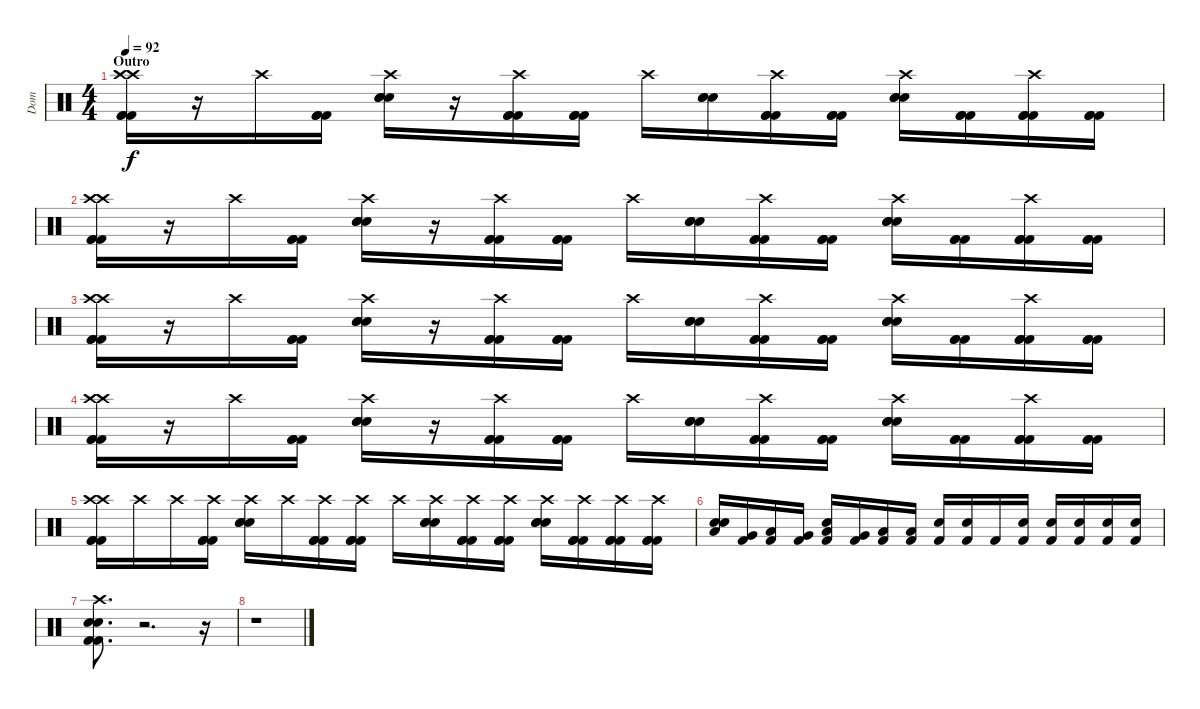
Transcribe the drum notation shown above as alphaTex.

\track ("Dom" "Dom") {instrument percussion}
\staff {score}
\articulation defaults
\ts (4 4)
\section ("" "Outro")
\tempo 92
\clef neutral
\ks c
("Crash high (hit)" "Crash high (hit)" "Kick (hit) 2" "Kick (hit) 2" "Kick (hit) 2").16{dy f} r.16 "Crash high (hit)".16 ("Kick (hit) 2" "Kick (hit) 2" "Kick (hit) 2").16 ("Crash high (hit)" "Electric Snare (hit)" "Electric Snare (hit)" "Electric Snare (hit)").16 r.16 ("Crash high (hit)" "Kick (hit) 2" "Kick (hit) 2" "Kick (hit) 2").16 ("Kick (hit) 2" "Kick (hit) 2" "Kick (hit) 2").16 "Crash high (hit)".16 ("Electric Snare (hit)" "Electric Snare (hit)" "Electric Snare (hit)").16 ("Crash high (hit)" "Kick (hit) 2" "Kick (hit) 2" "Kick (hit) 2").16 ("Kick (hit) 2" "Kick (hit) 2" "Kick (hit) 2").16 ("Crash high (hit)" "Electric Snare (hit)" "Electric Snare (hit)" "Electric Snare (hit)").16 ("Kick (hit) 2" "Kick (hit) 2" "Kick (hit) 2").16 ("Crash high (hit)" "Kick (hit) 2" "Kick (hit) 2" "Kick (hit) 2").16 ("Kick (hit) 2" "Kick (hit) 2" "Kick (hit) 2").16 |
("Crash high (hit)" "Crash high (hit)" "Kick (hit) 2" "Kick (hit) 2" "Kick (hit) 2").16 r.16 "Crash high (hit)".16 ("Kick (hit) 2" "Kick (hit) 2" "Kick (hit) 2").16 ("Crash high (hit)" "Electric Snare (hit)" "Electric Snare (hit)" "Electric Snare (hit)").16 r.16 ("Crash high (hit)" "Kick (hit) 2" "Kick (hit) 2" "Kick (hit) 2").16 ("Kick (hit) 2" "Kick (hit) 2" "Kick (hit) 2").16 "Crash high (hit)".16 ("Electric Snare (hit)" "Electric Snare (hit)" "Electric Snare (hit)").16 ("Crash high (hit)" "Kick (hit) 2" "Kick (hit) 2" "Kick (hit) 2").16 ("Kick (hit) 2" "Kick (hit) 2" "Kick (hit) 2").16 ("Crash high (hit)" "Electric Snare (hit)" "Electric Snare (hit)" "Electric Snare (hit)").16 ("Kick (hit) 2" "Kick (hit) 2" "Kick (hit) 2").16 ("Crash high (hit)" "Kick (hit) 2" "Kick (hit) 2" "Kick (hit) 2").16 ("Kick (hit) 2" "Kick (hit) 2" "Kick (hit) 2").16 |
("Crash high (hit)" "Crash high (hit)" "Kick (hit) 2" "Kick (hit) 2" "Kick (hit) 2").16 r.16 "Crash high (hit)".16 ("Kick (hit) 2" "Kick (hit) 2" "Kick (hit) 2").16 ("Crash high (hit)" "Electric Snare (hit)" "Electric Snare (hit)" "Electric Snare (hit)").16 r.16 ("Crash high (hit)" "Kick (hit) 2" "Kick (hit) 2" "Kick (hit) 2").16 ("Kick (hit) 2" "Kick (hit) 2" "Kick (hit) 2").16 "Crash high (hit)".16 ("Electric Snare (hit)" "Electric Snare (hit)" "Electric Snare (hit)").16 ("Crash high (hit)" "Kick (hit) 2" "Kick (hit) 2" "Kick (hit) 2").16 ("Kick (hit) 2" "Kick (hit) 2" "Kick (hit) 2").16 ("Crash high (hit)" "Electric Snare (hit)" "Electric Snare (hit)" "Electric Snare (hit)").16 ("Kick (hit) 2" "Kick (hit) 2" "Kick (hit) 2").16 ("Crash high (hit)" "Kick (hit) 2" "Kick (hit) 2" "Kick (hit) 2").16 ("Kick (hit) 2" "Kick (hit) 2" "Kick (hit) 2").16 |
("Crash high (hit)" "Crash high (hit)" "Kick (hit) 2" "Kick (hit) 2" "Kick (hit) 2").16 r.16 "Crash high (hit)".16 ("Kick (hit) 2" "Kick (hit) 2" "Kick (hit) 2").16 ("Crash high (hit)" "Electric Snare (hit)" "Electric Snare (hit)" "Electric Snare (hit)").16 r.16 ("Crash high (hit)" "Kick (hit) 2" "Kick (hit) 2" "Kick (hit) 2").16 ("Kick (hit) 2" "Kick (hit) 2" "Kick (hit) 2").16 "Crash high (hit)".16 ("Electric Snare (hit)" "Electric Snare (hit)" "Electric Snare (hit)").16 ("Crash high (hit)" "Kick (hit) 2" "Kick (hit) 2" "Kick (hit) 2").16 ("Kick (hit) 2" "Kick (hit) 2" "Kick (hit) 2").16 ("Crash high (hit)" "Electric Snare (hit)" "Electric Snare (hit)" "Electric Snare (hit)").16 ("Kick (hit) 2" "Kick (hit) 2" "Kick (hit) 2").16 ("Crash high (hit)" "Kick (hit) 2" "Kick (hit) 2" "Kick (hit) 2").16 ("Kick (hit) 2" "Kick (hit) 2" "Kick (hit) 2").16 |
("Crash high (hit)" "Crash high (hit)" "Kick (hit) 2" "Kick (hit) 2" "Kick (hit) 2").16 "Crash high (hit)".16 "Crash high (hit)".16 ("Crash high (hit)" "Kick (hit) 2" "Kick (hit) 2" "Kick (hit) 2").16 ("Crash high (hit)" "Electric Snare (hit)" "Electric Snare (hit)" "Electric Snare (hit)").16 "Crash high (hit)".16 ("Crash high (hit)" "Kick (hit) 2" "Kick (hit) 2" "Kick (hit) 2").16 ("Crash high (hit)" "Kick (hit) 2" "Kick (hit) 2" "Kick (hit) 2").16 "Crash high (hit)".16 ("Crash high (hit)" "Electric Snare (hit)" "Electric Snare (hit)" "Electric Snare (hit)").16 ("Crash high (hit)" "Kick (hit) 2" "Kick (hit) 2" "Kick (hit) 2").16 ("Crash high (hit)" "Kick (hit) 2" "Kick (hit) 2" "Kick (hit) 2").16 ("Crash high (hit)" "Electric Snare (hit)" "Electric Snare (hit)" "Electric Snare (hit)").16 ("Crash high (hit)" "Kick (hit) 2" "Kick (hit) 2" "Kick (hit) 2").16 ("Crash high (hit)" "Kick (hit) 2" "Kick (hit) 2" "Kick (hit) 2").16 ("Crash high (hit)" "Kick (hit) 2" "Kick (hit) 2" "Kick (hit) 2").16 |
("Low Tom (hit)" "Snare (hit) 2" "Electric Snare (hit)").16 ("Very Low Tom (hit)" "Kick (hit) 2").16 ("Low Floor Tom (hit)" "Kick (hit) 2").16 ("Very Low Tom (hit)" "Kick (hit) 2").16 ("Low Floor Tom (hit)" "Electric Snare (hit)" "Kick (hit) 2").16 ("Very Low Tom (hit)" "Kick (hit) 2").16 ("Low Floor Tom (hit)" "Kick (hit) 2").16 ("Low Floor Tom (hit)" "Kick (hit) 2").16 ("Electric Snare (hit)" "Kick (hit) 2").16 ("Electric Snare (hit)" "Kick (hit) 2").16 "Kick (hit) 2".16 ("Electric Snare (hit)" "Kick (hit) 2").16 ("Electric Snare (hit)" "Kick (hit) 2").16 ("Electric Snare (hit)" "Kick (hit) 2").16 ("Electric Snare (hit)" "Kick (hit) 2").16 ("Electric Snare (hit)" "Kick (hit) 2").16 |
("Snare (hit) 2" "Snare (hit) 2" "Kick (hit) 2" "Kick (hit) 2" "Crash high (hit)").8{d} r.2{d} r.16 |
r.1
